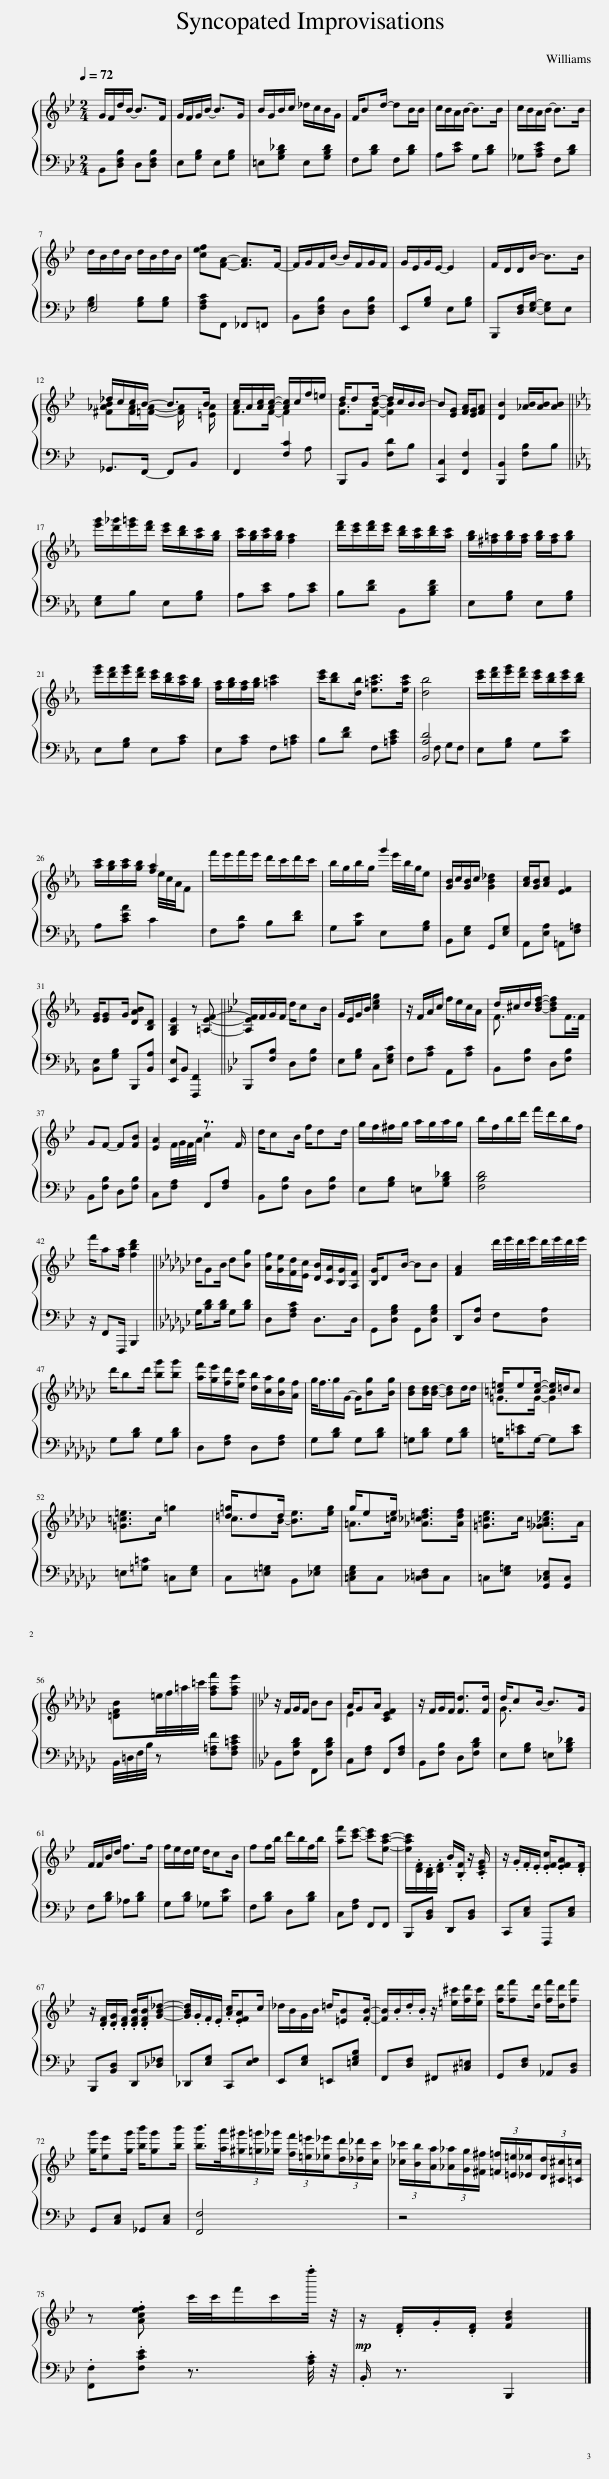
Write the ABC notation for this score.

X:1
%%score { ( 1 4 ) | ( 2 3 ) }
L:1/8
Q:1/4=72
M:2/4
I:linebreak $
K:Bb
V:1 treble
V:4 treble
V:2 bass
V:3 bass
V:1
 G/F/d/B/- B>F | G/F/G/B/- B>G | B/G/B/c/ _d/c/B/G/ | F/Bd/- dB/B/ | c/B/A/B/- B>B | %5
 c/B/A/B/- B>B |$ d/B/d/B/ d/B/d/B/ | [cef][FA]- [FA]>F- | F/G/F/B/- B/F/G/F/ | G/E/G/E/- E2 | %10
 F/D/D/B/- B>B |$ _d/c/c/B/- B>B | [Ac]/A/[Ac]/[Ac]/- [Ac]/c/f/=e/ | d/dd/- d/c/B/B/- | B[EG] [FA]/[EG]/[FA] | %15
 [DB]2 [_AB]/[AB]/[AB] ||$[K:Eb] [e'g']/[d'_g']/[e'=g']/[d'f']/ [c'e']/[bd']/[ac']/[gb]/ | [ac']/[gb]/[ac']/[gb]/ [fa]2 | [d'f']/[c'e']/[d'f']/[c'e']/ [bd']/[ac']/[bd']/[ac']/ | [gb]/[^f=a]/[gb]/[fa]/ [gb]/[fa]/[gb] |$ %20
 [e'g']/[d'f']/[e'g']/[d'f']/ [c'e']/[bd']/[ac']/[gb]/ | [fa]/[gb]/[fa]/[gb]/ [=ac']2 | [c'e']/[bd'][db]/ [e=ac']>[eac'] | [db]4 | [c'e']/[d'f']/[e'g']/[d'f']/ [c'e']/[bd']/[c'e']/[bd']/ |$ %25
 [ac']/[gb]/[ac']/[gb]/ [fa]2 | f'/e'/f'/e'/ d'/c'/d'/c'/ | b/g/b/g/ g'2 | [GB]/c/[GB]/c/ [GB_d]2 | [Ac]/[GB]/[Ac] [EF]2 |$ %30
 [EG]/[EG]G/ [DAB][B,D] | [G,B,E]2 z [=A,EF]- ||[K:Bb] [A,EF]/F/G/F/ d/cB/ | G/E/G/B/ [ceg]2 | z/ F/A/c/ f/e/c/A/ | %35
 d/^c/d/[Bdf]/- [Bdf]F/>F/ |$ GF- F[FB] | [EA]2 z3/2 F/ | d/cB/ f/dd/ | g/f/^f/g/ a/g/a/g/ | %40
 b/f/b/d'/ f'/d'/b/f/ |$ f'/a[fa]/ [fbd']2 ||[K:Gb] d/GB/ d[Bg] | [Af]/[Ge]/[Fd]/[Ec]/ [DB]/[CA]/[B,G]/[A,F]/ | [B,G]/DB/- BB | %45
 [FA]2 d'/4e'/4d'/4e'/4d'/4e'/4d'/4e'/4 |$ d'/bd'/ [bg'][bg'] | [af']/[ge']/[fd']/[ec']/ [db]/[ca]/[Bg]/[Af]/ | g/<f/g/G/- G/[Bg][Bg]/ | [Bd][Bd]/[Bd]/- [Bd]d/d/ | %50
 [=c=e]/e[ce]/- [ce]/=d/c |$ [=G=c=e]>c =g2 | [=d=g]/dd/ [Be]>[eg] | g/ee/ [_A_c=df]>[Adf] | [=G=ce]>c [_G=A_ce]>A |$ %55
 [=DFB]=e/4f/4=a/4=c'/4 [faf'][fae'] ||[K:Bb] z/ F/G/F/ BB | A/GA/ [CEF]2 | z/ F/G/F/ [Fd]>[Fd] | d/cB/- B>G |$ %60
 F/F/B/d/ f>f | f/e/d/e/ d/cB/ | ff/b/ d'/b/f/b/ | [af'][c'e']- [c'e'][eac']- | [eac']/.[DF]/.[B,D]/.[DF]/ .B/.[B,F]/ z/ .[CEG]/ | %65
 z/ .G/.F/.E/ .[EFc]/.[EFA].[DF]/ |$ z/ .[DF]/.[DG]/.[DF]/ .[DFB]/.[DFB]/[GB_d]- | [GBd]/.G/.F/.E/ .[Ac]/.[EFA]c/ | _d/B/G/B/ =d/[=EB].[FB]/- | [FB]/.B/.d/.B/ z/ [=e^c']/[fd']/[ec']/ | %70
 [fd']/[ff'][dd']/ [ff']/[dd']/[ff'] |$ [gg']/[ee'][gg']/ [bb']/[gg'][bb']/ | [bb']/>[aa']/(3[^g^g']/[=g=g']/[_g_g']/ (3[ff']/[=e=e']/[_e_e']/(3[dd']/[_d_d']/[cc']/ | (3[_c_c']/[Bb]/[Aa]/(3[_A_a]/[Gg]/[^F^f]/ (3[=F=f]/[=E=e]/[_E_e]/(3[Dd]/[^C^c]/[=C=c]/ |$ z .[Acef] c'/4c'/4f'/c'/[Q:1/4=30].f''/4 z/4 | %75
[Q:1/4=60]!mp! z/ .[DF]/.G/.[DF]/ [FBd]2 |] %76
V:2
 B,,[D,F,B,] D,[D,F,B,] | E,[G,B,] E,[G,B,] | =E,[G,B,_D] E,[G,B,D] | F,[B,D] F,[B,D] | A,[CE] G,[B,D] | %5
 _G,[A,CE] F,[B,D] |$ E,4 | [F,A,C]F,, _F,,=F,, | B,,[D,F,B,] D,[D,F,B,] | E,,[G,B,] E,[G,B,] | %10
 B,,,[D,F,]/[E,G,]/- [E,G,]E, |$ _G,,>F,,- F,,B,, | F,,2 [F,C]2 | B,,,B,, [F,D]B, | [C,,C,]2 [F,,F,]2 | %15
 [B,,,B,,]2 [F,B,]B, ||$[K:Eb] [E,G,]B, E,[G,B,] | A,[CE] A,[CE] | B,[DF] B,,[B,DF] | E,[G,B,] E,[G,B,] |$ %20
 E,[G,B,] E,[A,C] | E,[A,C] F,[=A,C] | B,[DF] F,[=A,CE] | [B,,A,D]4 | E,[G,B,] G,[B,E] |$ %25
 A,[CEA] C2 | F,[A,D] B,[DF] | G,[B,E] E,[G,B,] | B,,[E,G,] G,,[E,G,] | A,,[E,A,] =A,,[F,=A,] |$ %30
 [B,,E,][G,B,] B,,,[B,,A,] | [E,,E,]B,, [F,,,F,,]2 ||[K:Bb] B,,,[F,B,] D,[F,B,] | E,[G,B,] C,[E,G,C] | F,[A,C] A,,[A,C] | %35
 B,,[F,B,] D,[F,B,] |$ B,,[F,B,] D,[F,B,] | C,[F,A,] F,,[F,A,] | B,,[F,B,] D,[F,B,] | E,[G,B,] =E,[G,B,_D] | %40
 [F,B,D]4 |$ z/ F,,F,,,/ B,,,2 ||[K:Gb] G,/[B,D][B,D]/ G,[B,D] | D,[F,A,C] D,>D, | G,,[D,G,B,] G,,[D,G,B,] | %45
 D,,[D,A,] F,[D,A,] |$ G,[B,D] G,[B,D] | D,[F,A,] D,[F,A,] | G,[B,D] G,[B,D] | =G,[B,D] G,[B,D] | %50
 =G,/[=C=E]G,/- G,[CE] |$ =E,[=G,=C] =C,[E,G,] | C,[=E,=G,] B,,[_E,G,] | [=C,E,G,]C, [_C,=D,F,]C, | =C,[E,=G,] [G,,_C,E,][G,,C,] |$ %55
 B,,/4=D,/4F,/4B,/4 z [F,=A,F][F,A,=CE] ||[K:Bb] B,,[F,B,D] F,,[F,B,D] | C,[F,A,] F,,[F,A,] | B,,[F,B,] D,[F,B,D] | E,[G,B,] =E,[G,B,_D] |$ %60
 F,[B,D] _A,[B,D] | G,[B,D] _G,[B,E] | F,[B,D] D,[B,D] | C,[F,A,] F,,F,, | B,,,[B,,D,] D,,[B,,D,] | %65
 C,,[C,E,] F,,,[C,E,] |$ B,,,[B,,D,] D,,[_D,_F,] | _D,,[E,G,] C,,[E,F,] | E,,[E,G,] =E,,[=E,G,B,] | F,,[D,F,] ^F,,[^C,=E,] | %70
 G,,[D,F,] _A,,[B,,D,] |$ G,,[C,E,] _G,,[C,E,] | [F,,F,]4 | z4 |$ .[F,,F,].[F,CE] z3/2 .[A,C]/4 z/4 | %75
 .B,,/ z3/2 B,,,2 |] %76
V:3
 x4 | x4 | x4 | x4 | x4 | %5
 x4 |$ [G,B,]2 [G,B,][G,B,] | x4 | x4 | x4 | %10
 x4 |$ x4 | x3 A, | x4 | x4 | %15
 x4 ||$[K:Eb] x4 | x4 | x4 | x4 |$ %20
 x4 | x4 | x4 | x F, G,F, | x4 |$ %25
 x4 | x4 | x4 | x4 | x4 |$ %30
 x4 | x4 ||[K:Bb] x4 | x4 | x4 | %35
 x4 |$ x4 | x4 | x4 | x4 | %40
 x4 |$ x4 ||[K:Gb] x4 | x4 | x4 | %45
 x4 |$ x4 | x4 | x4 | x4 | %50
 x4 |$ x4 | x4 | x4 | x4 |$ %55
 x4 ||[K:Bb] x4 | x4 | x4 | x4 |$ %60
 x4 | x4 | x4 | x4 | x4 | %65
 x4 |$ x4 | x4 | x4 | x4 | %70
 x4 |$ x4 | x4 | x4 |$ x4 | %75
 x4 |] %76
V:4
 x4 | x4 | x4 | x4 | x4 | %5
 x4 |$ x4 | x4 | x4 | x4 | %10
 x4 |$ [^F_AB][FA]/[=FA]/- [FA]/ x [=EA]/ | F>F- F2 | [FB]>[FB]- [FB]2 | x4 | %15
 x4 ||$[K:Eb] x4 | x4 | x4 | x4 |$ %20
 x4 | x4 | x4 | x4 | x4 |$ %25
 x9/4 e/4c/4A/4F | x4 | x9/4 e'/4b/4g/4e | x4 | x4 |$ %30
 x4 | x4 ||[K:Bb] x4 | x4 | x4 | %35
 F3/2 x5/2 |$ x4 | x F/4G/4F/4A/4 c2 | x4 | x4 | %40
 x4 |$ x4 ||[K:Gb] x4 | x4 | x4 | %45
 x4 |$ x4 | x4 | x4 | x4 | %50
 =G>G- G2 |$ x4 | c>B- x2 | =A>=c x2 | x4 |$ %55
 x4 ||[K:Bb] x4 | E2 x2 | x4 | G3/2 x5/2 |$ %60
 x4 | x4 | x4 | x4 | x4 | %65
 x4 |$ x4 | x4 | x4 | x4 | %70
 x4 |$ x4 | x4 | x4 |$ x4 | %75
 x4 |] %76
